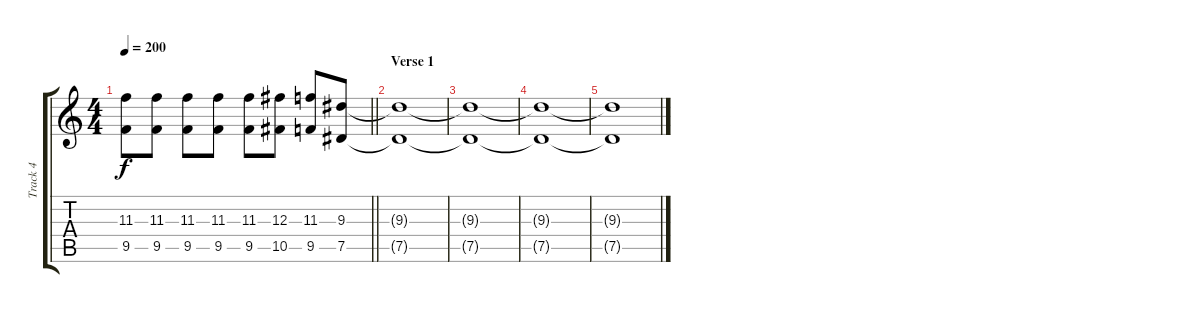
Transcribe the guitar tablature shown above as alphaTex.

\track ("Track 4" "Track 4") {instrument distortionguitar}
\staff {score tabs}
\tuning (Eb4 Bb3 Gb3 Db3 Ab2 Eb2) {hide}
\ts (4 4)
\tempo 200
\clef g2
\barLineRight lightlight
\ks c
(11.3{t} 9.5{t}).8{dy f} (11.3 9.5).8 (11.3 9.5).8 (11.3 9.5).8 (11.3 9.5).8 (12.3 10.5).8 (11.3 9.5).8 (9.3 7.5).8 |
\section ("" "Verse 1")
(9.3{t} 7.5{t}).1 |
(9.3{t} 7.5{t}).1 |
(9.3{t} 7.5{t}).1 |
(9.3{t} 7.5{t}).1
